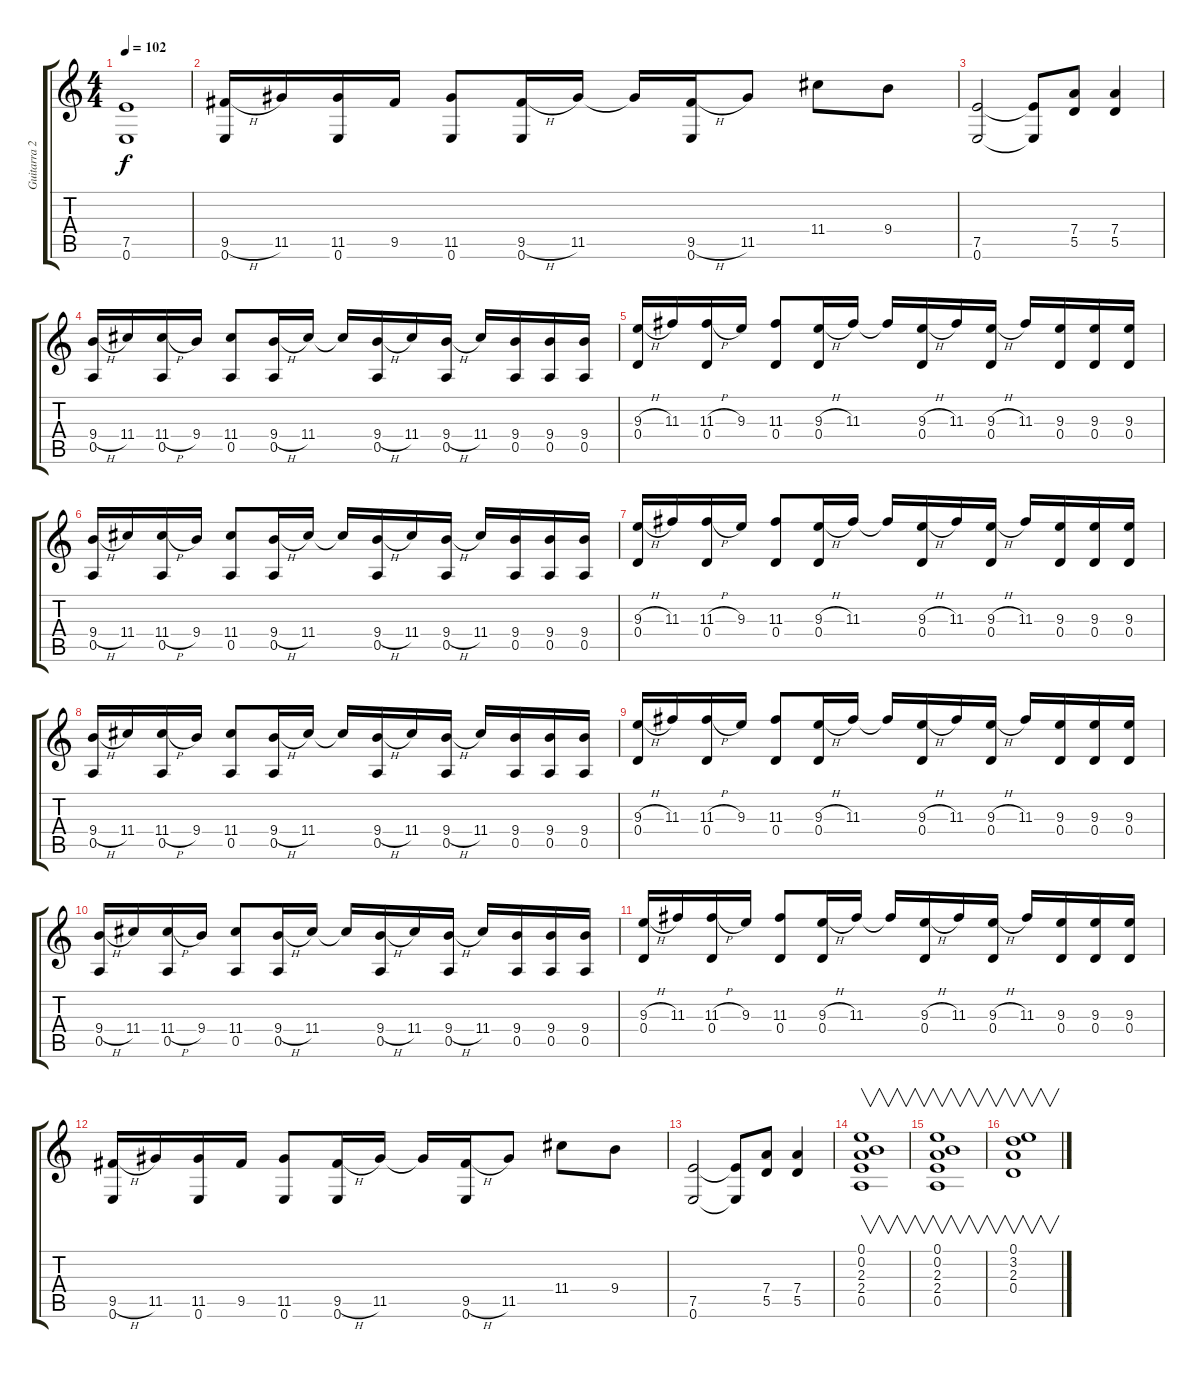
\track ("Guitarra 2" "Guitarra 2") {instrument overdrivenguitar}
\staff {score tabs}
\tuning (E4 B3 G3 D3 A2 E2) {hide}
\ts (4 4)
\tempo 102
\clef g2
\ks c
(7.5 0.6).1{dy f} |
(9.5{h} 0.6).16 11.5.16 (11.5 0.6).16 9.5.16 (11.5 0.6).8 (9.5{h} 0.6).16 11.5.16 11.5{t}.16 (9.5{h} 0.6).16 11.5.8 11.4.8 9.4.8 |
(7.5 0.6).2 (7.5{t} 0.6{t}).8 (7.4 5.5).8 (7.4 5.5).4 |
(9.4{h} 0.5).16 11.4.16 (11.4{h} 0.5).16 9.4.16 (11.4 0.5).8 (9.4{h} 0.5).16 11.4.16 11.4{t}.16 (9.4{h} 0.5).16 11.4.16 (9.4{h} 0.5).16 11.4.16 (9.4 0.5).16 (9.4 0.5).16 (9.4 0.5).16 |
(9.3{h} 0.4).16 11.3.16 (11.3{h} 0.4).16 9.3.16 (11.3 0.4).8 (9.3{h} 0.4).16 11.3.16 11.3{t}.16 (9.3{h} 0.4).16 11.3.16 (9.3{h} 0.4).16 11.3.16 (9.3 0.4).16 (9.3 0.4).16 (9.3 0.4).16 |
(9.4{h} 0.5).16 11.4.16 (11.4{h} 0.5).16 9.4.16 (11.4 0.5).8 (9.4{h} 0.5).16 11.4.16 11.4{t}.16 (9.4{h} 0.5).16 11.4.16 (9.4{h} 0.5).16 11.4.16 (9.4 0.5).16 (9.4 0.5).16 (9.4 0.5).16 |
(9.3{h} 0.4).16 11.3.16 (11.3{h} 0.4).16 9.3.16 (11.3 0.4).8 (9.3{h} 0.4).16 11.3.16 11.3{t}.16 (9.3{h} 0.4).16 11.3.16 (9.3{h} 0.4).16 11.3.16 (9.3 0.4).16 (9.3 0.4).16 (9.3 0.4).16 |
(9.4{h} 0.5).16 11.4.16 (11.4{h} 0.5).16 9.4.16 (11.4 0.5).8 (9.4{h} 0.5).16 11.4.16 11.4{t}.16 (9.4{h} 0.5).16 11.4.16 (9.4{h} 0.5).16 11.4.16 (9.4 0.5).16 (9.4 0.5).16 (9.4 0.5).16 |
(9.3{h} 0.4).16 11.3.16 (11.3{h} 0.4).16 9.3.16 (11.3 0.4).8 (9.3{h} 0.4).16 11.3.16 11.3{t}.16 (9.3{h} 0.4).16 11.3.16 (9.3{h} 0.4).16 11.3.16 (9.3 0.4).16 (9.3 0.4).16 (9.3 0.4).16 |
(9.4{h} 0.5).16 11.4.16 (11.4{h} 0.5).16 9.4.16 (11.4 0.5).8 (9.4{h} 0.5).16 11.4.16 11.4{t}.16 (9.4{h} 0.5).16 11.4.16 (9.4{h} 0.5).16 11.4.16 (9.4 0.5).16 (9.4 0.5).16 (9.4 0.5).16 |
(9.3{h} 0.4).16 11.3.16 (11.3{h} 0.4).16 9.3.16 (11.3 0.4).8 (9.3{h} 0.4).16 11.3.16 11.3{t}.16 (9.3{h} 0.4).16 11.3.16 (9.3{h} 0.4).16 11.3.16 (9.3 0.4).16 (9.3 0.4).16 (9.3 0.4).16 |
(9.5{h} 0.6).16 11.5.16 (11.5 0.6).16 9.5.16 (11.5 0.6).8 (9.5{h} 0.6).16 11.5.16 11.5{t}.16 (9.5{h} 0.6).16 11.5.8 11.4.8 9.4.8 |
(7.5 0.6).2 (7.5{t} 0.6{t}).8 (7.4 5.5).8 (7.4 5.5).4 |
(0.1 0.2 2.3 2.4 0.5).1{v} |
(0.1 0.2 2.3 2.4 0.5).1{v} |
(0.1 3.2 2.3 0.4).1{v}
